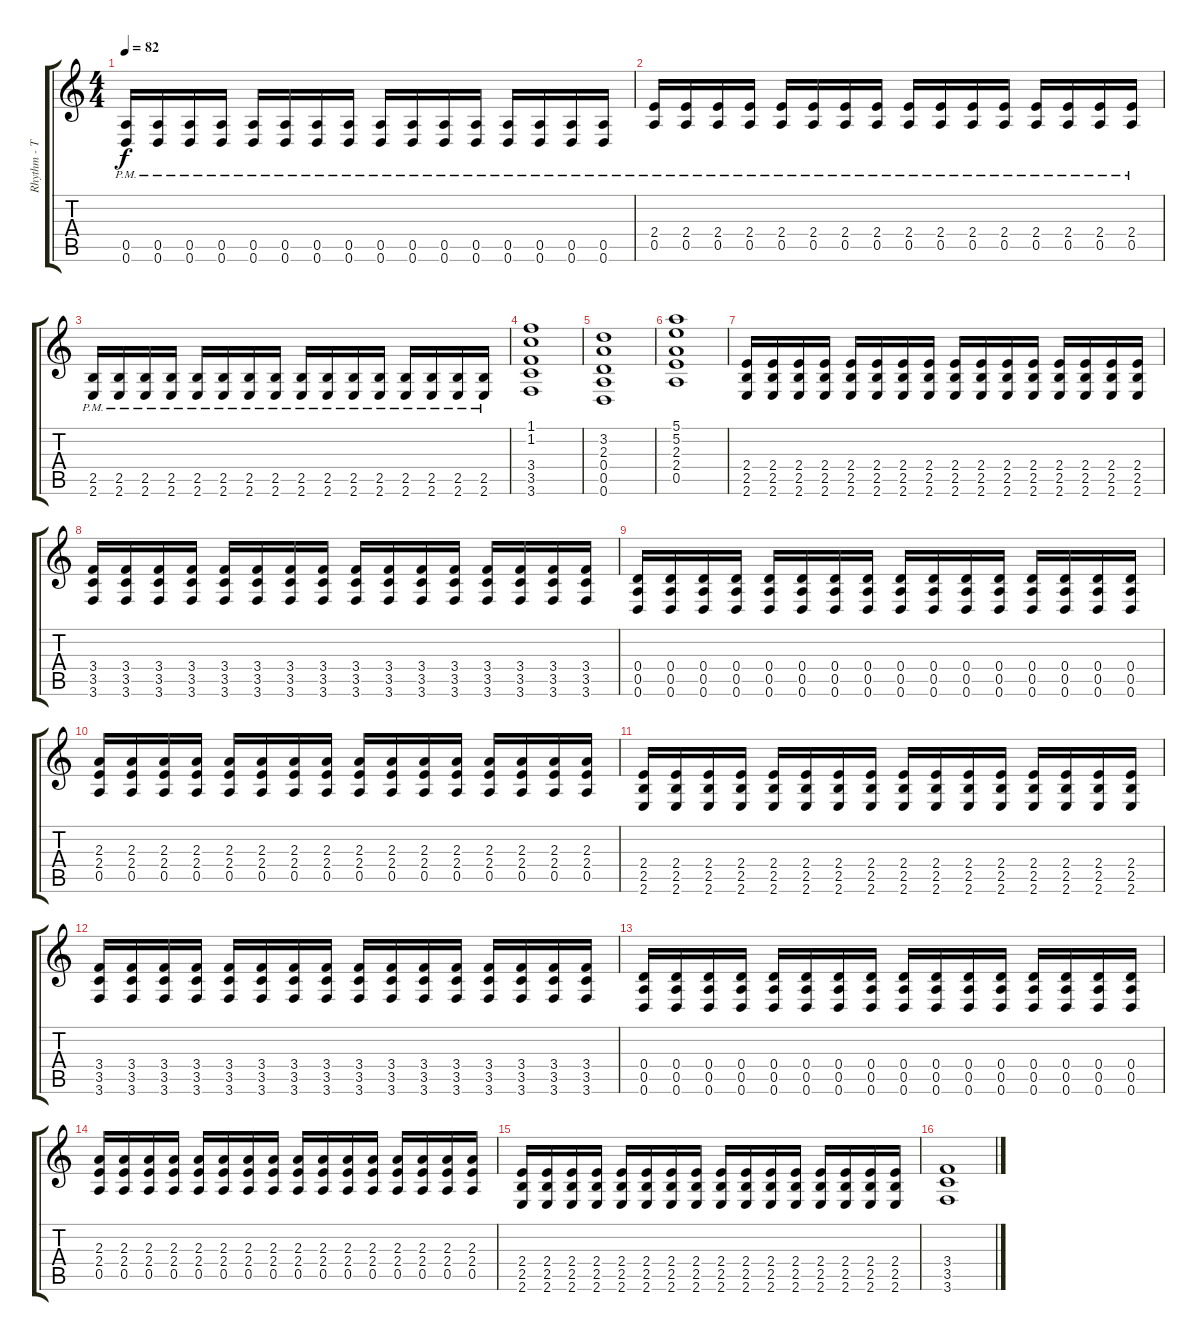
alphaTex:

\track ("Rhythm - Taylor York" "Rhythm - T") {instrument distortionguitar}
\staff {score tabs}
\tuning (E4 B3 G3 D3 A2 D2) {hide}
\ts (4 4)
\tempo 82
\clef g2
\ks c
(0.5{pm} 0.6{pm}).16{dy f} (0.5{pm} 0.6{pm}).16 (0.5{pm} 0.6{pm}).16 (0.5{pm} 0.6{pm}).16 (0.5{pm} 0.6{pm}).16 (0.5{pm} 0.6{pm}).16 (0.5{pm} 0.6{pm}).16 (0.5{pm} 0.6{pm}).16 (0.5{pm} 0.6{pm}).16 (0.5{pm} 0.6{pm}).16 (0.5{pm} 0.6{pm}).16 (0.5{pm} 0.6{pm}).16 (0.5{pm} 0.6{pm}).16 (0.5{pm} 0.6{pm}).16 (0.5{pm} 0.6{pm}).16 (0.5{pm} 0.6{pm}).16 |
(2.4{pm} 0.5{pm}).16 (2.4{pm} 0.5{pm}).16 (2.4{pm} 0.5{pm}).16 (2.4{pm} 0.5{pm}).16 (2.4{pm} 0.5{pm}).16 (2.4{pm} 0.5{pm}).16 (2.4{pm} 0.5{pm}).16 (2.4{pm} 0.5{pm}).16 (2.4{pm} 0.5{pm}).16 (2.4{pm} 0.5{pm}).16 (2.4{pm} 0.5{pm}).16 (2.4{pm} 0.5{pm}).16 (2.4{pm} 0.5{pm}).16 (2.4{pm} 0.5{pm}).16 (2.4{pm} 0.5{pm}).16 (2.4{pm} 0.5{pm}).16 |
(2.5{pm} 2.6{pm}).16 (2.5{pm} 2.6{pm}).16 (2.5{pm} 2.6{pm}).16 (2.5{pm} 2.6{pm}).16 (2.5{pm} 2.6{pm}).16 (2.5{pm} 2.6{pm}).16 (2.5{pm} 2.6{pm}).16 (2.5{pm} 2.6{pm}).16 (2.5{pm} 2.6{pm}).16 (2.5{pm} 2.6{pm}).16 (2.5{pm} 2.6{pm}).16 (2.5{pm} 2.6{pm}).16 (2.5{pm} 2.6{pm}).16 (2.5{pm} 2.6{pm}).16 (2.5{pm} 2.6{pm}).16 (2.5{pm} 2.6{pm}).16 |
(1.1 1.2 3.4 3.5 3.6).1{volume 8 instrument electricguitarjazz} |
(3.2 2.3 0.4 0.5 0.6).1 |
(5.1 5.2 2.3 2.4 0.5).1 |
(2.4 2.5 2.6).16{volume 13 instrument distortionguitar} (2.4 2.5 2.6).16 (2.4 2.5 2.6).16 (2.4 2.5 2.6).16 (2.4 2.5 2.6).16 (2.4 2.5 2.6).16 (2.4 2.5 2.6).16 (2.4 2.5 2.6).16 (2.4 2.5 2.6).16 (2.4 2.5 2.6).16 (2.4 2.5 2.6).16 (2.4 2.5 2.6).16 (2.4 2.5 2.6).16 (2.4 2.5 2.6).16 (2.4 2.5 2.6).16 (2.4 2.5 2.6).16 |
(3.4 3.5 3.6).16{volume 13 instrument distortionguitar} (3.4 3.5 3.6).16 (3.4 3.5 3.6).16 (3.4 3.5 3.6).16 (3.4 3.5 3.6).16 (3.4 3.5 3.6).16 (3.4 3.5 3.6).16 (3.4 3.5 3.6).16 (3.4 3.5 3.6).16 (3.4 3.5 3.6).16 (3.4 3.5 3.6).16 (3.4 3.5 3.6).16 (3.4 3.5 3.6).16 (3.4 3.5 3.6).16 (3.4 3.5 3.6).16 (3.4 3.5 3.6).16 |
(0.4 0.5 0.6).16 (0.4 0.5 0.6).16 (0.4 0.5 0.6).16 (0.4 0.5 0.6).16 (0.4 0.5 0.6).16 (0.4 0.5 0.6).16 (0.4 0.5 0.6).16 (0.4 0.5 0.6).16 (0.4 0.5 0.6).16 (0.4 0.5 0.6).16 (0.4 0.5 0.6).16 (0.4 0.5 0.6).16 (0.4 0.5 0.6).16 (0.4 0.5 0.6).16 (0.4 0.5 0.6).16 (0.4 0.5 0.6).16 |
(2.3 2.4 0.5).16 (2.3 2.4 0.5).16 (2.3 2.4 0.5).16 (2.3 2.4 0.5).16 (2.3 2.4 0.5).16 (2.3 2.4 0.5).16 (2.3 2.4 0.5).16 (2.3 2.4 0.5).16 (2.3 2.4 0.5).16 (2.3 2.4 0.5).16 (2.3 2.4 0.5).16 (2.3 2.4 0.5).16 (2.3 2.4 0.5).16 (2.3 2.4 0.5).16 (2.3 2.4 0.5).16 (2.3 2.4 0.5).16 |
(2.4 2.5 2.6).16 (2.4 2.5 2.6).16 (2.4 2.5 2.6).16 (2.4 2.5 2.6).16 (2.4 2.5 2.6).16 (2.4 2.5 2.6).16 (2.4 2.5 2.6).16 (2.4 2.5 2.6).16 (2.4 2.5 2.6).16 (2.4 2.5 2.6).16 (2.4 2.5 2.6).16 (2.4 2.5 2.6).16 (2.4 2.5 2.6).16 (2.4 2.5 2.6).16 (2.4 2.5 2.6).16 (2.4 2.5 2.6).16 |
(3.4 3.5 3.6).16 (3.4 3.5 3.6).16 (3.4 3.5 3.6).16 (3.4 3.5 3.6).16 (3.4 3.5 3.6).16 (3.4 3.5 3.6).16 (3.4 3.5 3.6).16 (3.4 3.5 3.6).16 (3.4 3.5 3.6).16 (3.4 3.5 3.6).16 (3.4 3.5 3.6).16 (3.4 3.5 3.6).16 (3.4 3.5 3.6).16 (3.4 3.5 3.6).16 (3.4 3.5 3.6).16 (3.4 3.5 3.6).16 |
(0.4 0.5 0.6).16 (0.4 0.5 0.6).16 (0.4 0.5 0.6).16 (0.4 0.5 0.6).16 (0.4 0.5 0.6).16 (0.4 0.5 0.6).16 (0.4 0.5 0.6).16 (0.4 0.5 0.6).16 (0.4 0.5 0.6).16 (0.4 0.5 0.6).16 (0.4 0.5 0.6).16 (0.4 0.5 0.6).16 (0.4 0.5 0.6).16 (0.4 0.5 0.6).16 (0.4 0.5 0.6).16 (0.4 0.5 0.6).16 |
(2.3 2.4 0.5).16 (2.3 2.4 0.5).16 (2.3 2.4 0.5).16 (2.3 2.4 0.5).16 (2.3 2.4 0.5).16 (2.3 2.4 0.5).16 (2.3 2.4 0.5).16 (2.3 2.4 0.5).16 (2.3 2.4 0.5).16 (2.3 2.4 0.5).16 (2.3 2.4 0.5).16 (2.3 2.4 0.5).16 (2.3 2.4 0.5).16 (2.3 2.4 0.5).16 (2.3 2.4 0.5).16 (2.3 2.4 0.5).16 |
(2.4 2.5 2.6).16 (2.4 2.5 2.6).16 (2.4 2.5 2.6).16 (2.4 2.5 2.6).16 (2.4 2.5 2.6).16 (2.4 2.5 2.6).16 (2.4 2.5 2.6).16 (2.4 2.5 2.6).16 (2.4 2.5 2.6).16 (2.4 2.5 2.6).16 (2.4 2.5 2.6).16 (2.4 2.5 2.6).16 (2.4 2.5 2.6).16 (2.4 2.5 2.6).16 (2.4 2.5 2.6).16 (2.4 2.5 2.6).16 |
(3.4 3.5 3.6).1
